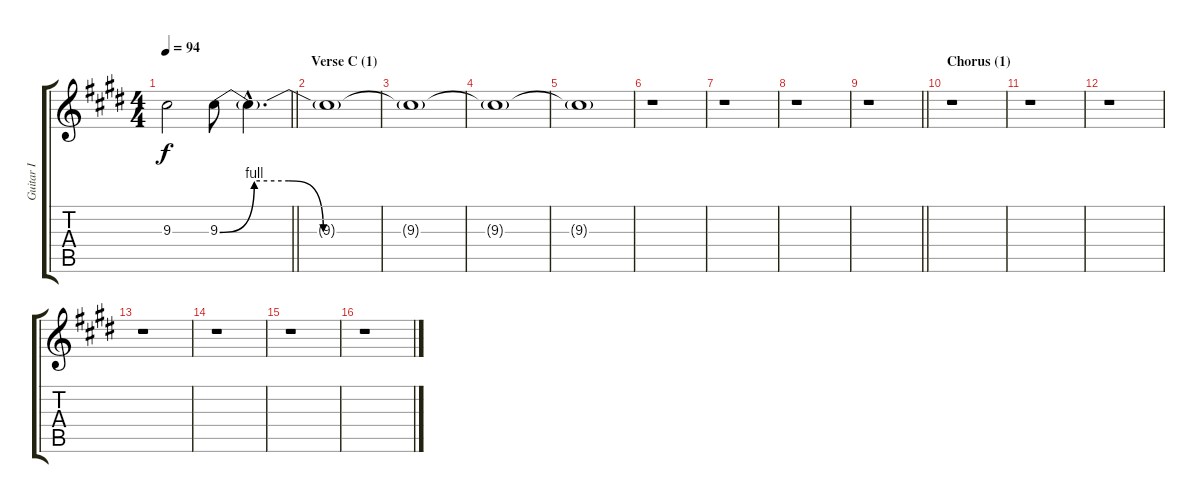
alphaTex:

\track ("Guitar I" "Guitar I") {instrument distortionguitar}
\staff {score tabs}
\tuning (Db4 Ab3 E3 B2 Gb2 Db2) {hide}
\ts (4 4)
\tempo 94
\clef g2
\barLineRight lightlight
\ks c#minor
9.3{t}.2{dy f} 9.3{be (custom 0 0 5 4 10 4 15 0 60 0)}.8 9.3{hac t}.4{d} |
\section ("" "Verse C (1)")
9.3{t}.1 |
9.3{t}.1 |
9.3{t}.1 |
9.3{t}.1 |
r.1 |
r.1 |
r.1 |
\barLineRight lightlight
r.1 |
\section ("" "Chorus (1)")
r.1 |
r.1 |
r.1 |
r.1 |
r.1 |
r.1 |
r.1
